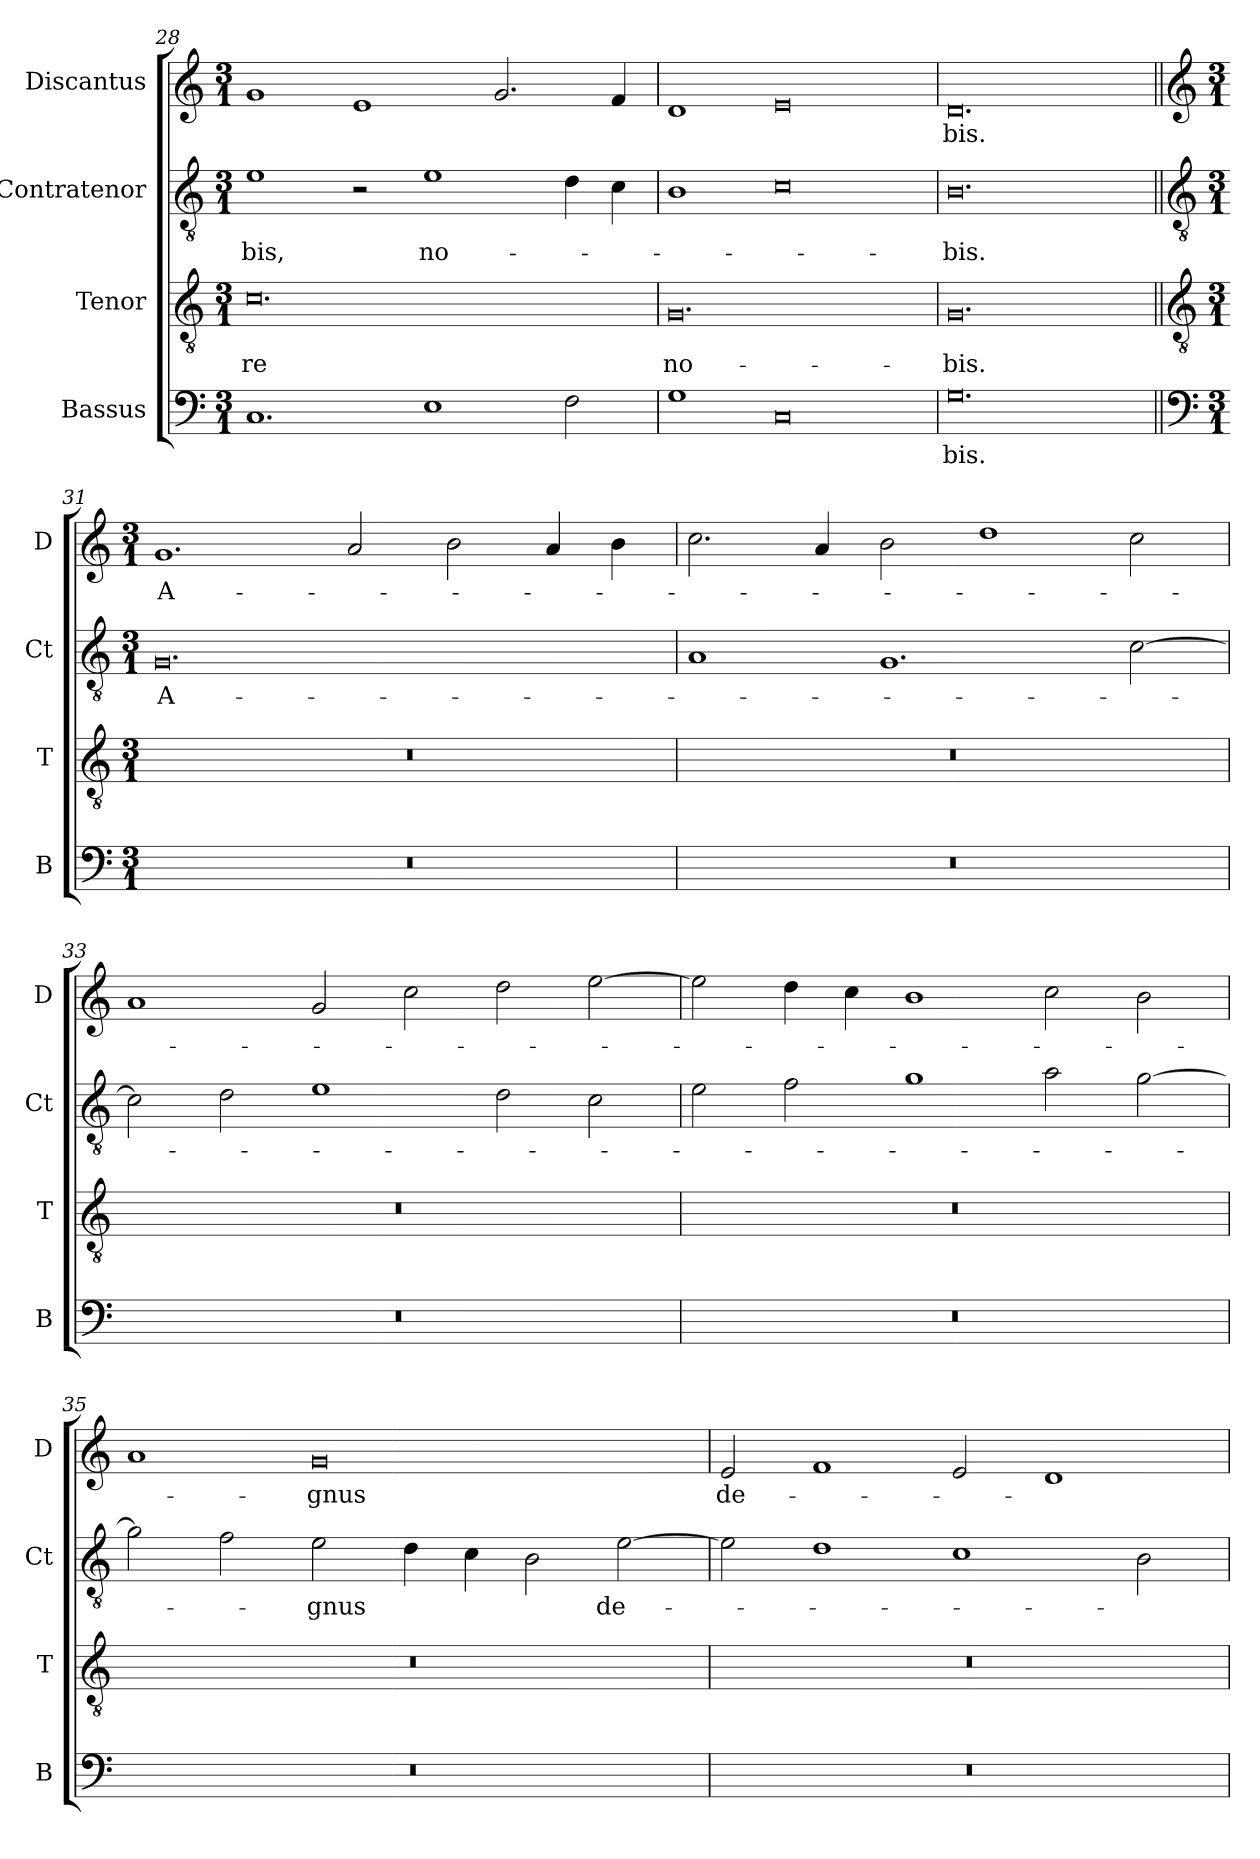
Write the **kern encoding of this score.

**kern	**text	**kern	**text	**kern	**text	**kern	**text
*part4	*part4	*part3	*part3	*part2	*part2	*part1	*part1
*staff4	*staff4	*staff3	*staff3	*staff2	*staff2	*staff1	*staff1
*I"Bassus	*	*I"Tenor	*	*I"Contratenor	*	*I"Discantus	*
*I'B	*	*I'T	*	*I'Ct	*	*I'D	*
*clefF4	*	*clefGv2	*	*clefGv2	*	*clefG2	*
*k[]	*	*k[]	*	*k[]	*	*k[]	*
*M3/1	*	*M3/1	*	*M3/1	*	*M3/1	*
=28	=28	=28	=28	=28	=28	=28	=28
1.C	.	0.c	-re	1e	-bis,	1g	.
.	.	.	.	2r	.	1e	.
1E	.	.	.	1e	no-	.	.
.	.	.	.	.	.	2.g/	.
2F\	.	.	.	4d\	.	.	.
.	.	.	.	4c\	.	4f/	.
=29	=29	=29	=29	=29	=29	=29	=29
1G	.	0.G	no-	1B	.	1d	.
0C	.	.	.	0c	.	0e	.
=30	=30	=30	=30	=30	=30	=30	=30
0.G	-bis.	0.G	-bis.	0.B	-bis.	0.d	-bis.
!!LO:LB:g=z
=31||	=31||	=31||	=31||	=31||	=31||	=31||	=31||
*clefF4	*	*clefGv2	*	*clefGv2	*	*clefG2	*
*k[]	*	*k[]	*	*k[]	*	*k[]	*
*M3/1	*	*M3/1	*	*M3/1	*	*M3/1	*
0.r	.	0.r	.	0.G	A-	1.g	A-
.	.	.	.	.	.	2a/	.
.	.	.	.	.	.	2b\	.
.	.	.	.	.	.	4a/	.
.	.	.	.	.	.	4b\	.
=32	=32	=32	=32	=32	=32	=32	=32
0.r	.	0.r	.	1A	.	2.cc\	.
.	.	.	.	.	.	4a/	.
.	.	.	.	1.G	.	2b\	.
.	.	.	.	.	.	1dd	.
.	.	.	.	[2c\	.	2cc\	.
=33	=33	=33	=33	=33	=33	=33	=33
0.r	.	0.r	.	2c\]	.	1a	.
.	.	.	.	2d\	.	.	.
.	.	.	.	1e	.	2g/	.
.	.	.	.	.	.	2cc\	.
.	.	.	.	2d\	.	2dd\	.
.	.	.	.	2c\	.	[2ee\	.
=34	=34	=34	=34	=34	=34	=34	=34
0.r	.	0.r	.	2e\	.	2ee\]	.
.	.	.	.	2f\	.	4dd\	.
.	.	.	.	.	.	4cc\	.
.	.	.	.	1g	.	1b	.
.	.	.	.	2a\	.	2cc\	.
.	.	.	.	[2g\	.	2b\	.
=35	=35	=35	=35	=35	=35	=35	=35
0.r	.	0.r	.	2g\]	.	1a	.
.	.	.	.	2f\	.	.	.
.	.	.	.	2e\	-gnus	0g	-gnus
.	.	.	.	4d\	.	.	.
.	.	.	.	4c\	.	.	.
.	.	.	.	2B\	.	.	.
.	.	.	.	[2e\	de-	.	.
=36	=36	=36	=36	=36	=36	=36	=36
0.r	.	0.r	.	2e\]	.	2e/	de-
.	.	.	.	1d	.	1f	.
.	.	.	.	1c	.	2e/	.
.	.	.	.	.	.	1d	.
.	.	.	.	2B\	.	.	.
=	=	=	=	=	=	=	=
*-	*-	*-	*-	*-	*-	*-	*-
